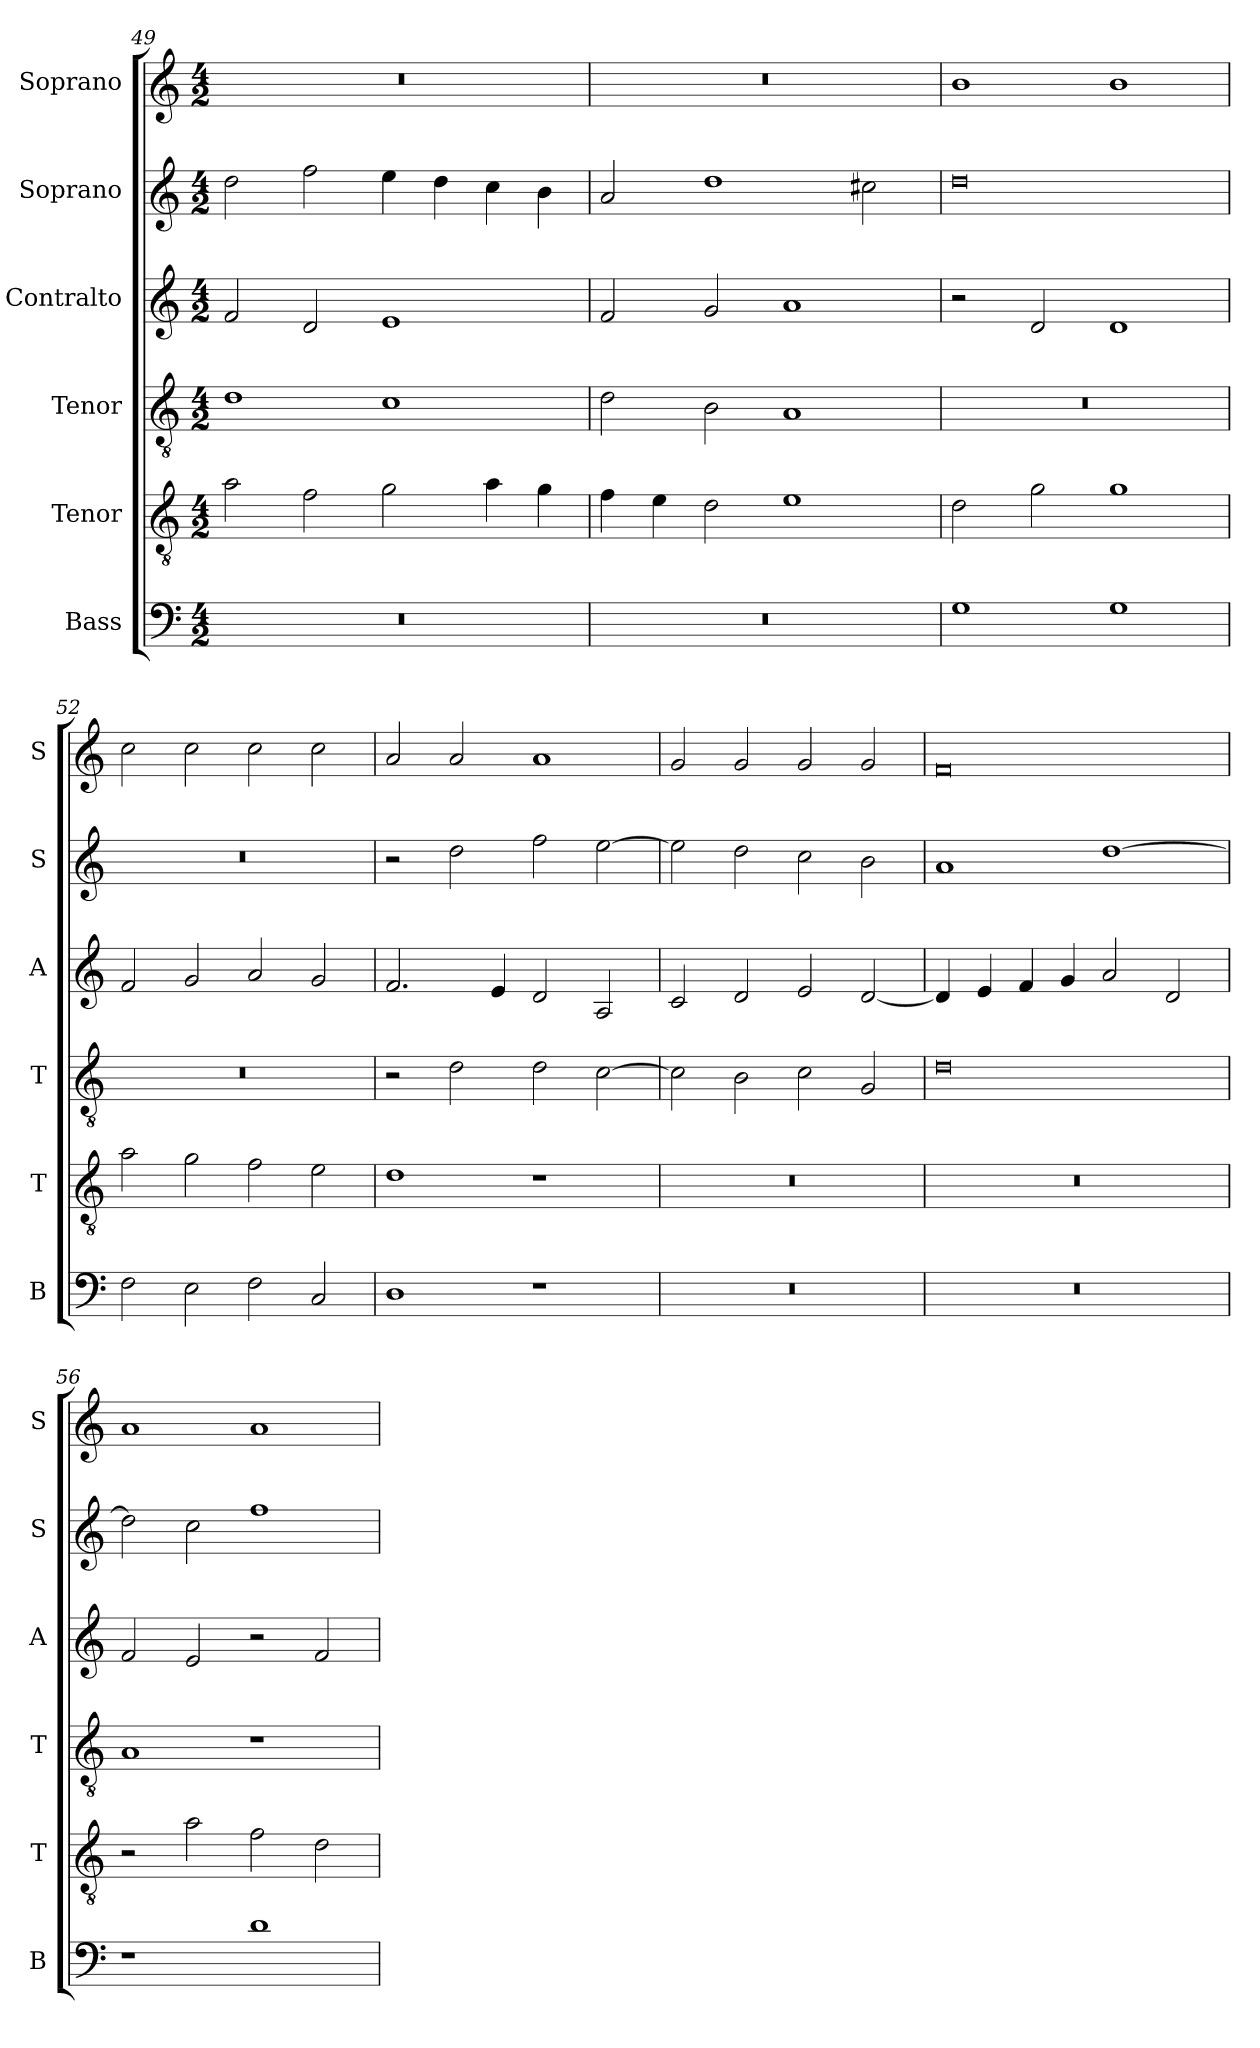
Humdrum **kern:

**kern	**kern	**kern	**kern	**kern	**kern
*part6	*part5	*part4	*part3	*part2	*part1
*staff6	*staff5	*staff4	*staff3	*staff2	*staff1
*I"Bass	*I"Tenor	*I"Tenor	*I"Contralto	*I"Soprano	*I"Soprano
*I'B	*I'T	*I'T	*I'A	*I'S	*I'S
*clefF4	*clefGv2	*clefGv2	*clefG2	*clefG2	*clefG2
*k[]	*k[]	*k[]	*k[]	*k[]	*k[]
*G:mix	*G:mix	*G:mix	*G:mix	*G:mix	*G:mix
*M4/2	*M4/2	*M4/2	*M4/2	*M4/2	*M4/2
=49	=49	=49	=49	=49	=49
0r	2a	1d	2f	2dd	0r
.	2f	.	2d	2ff	.
.	2g	1c	1e	4ee	.
.	.	.	.	4dd	.
.	4a	.	.	4cc	.
.	4g	.	.	4b	.
=50	=50	=50	=50	=50	=50
0r	4f	2d	2f	2a	0r
.	4e	.	.	.	.
.	2d	2B	2g	1dd	.
.	1e	1A	1a	.	.
.	.	.	.	2cc#X	.
=51	=51	=51	=51	=51	=51
1G	2d	0r	2r	0dd	1b
.	2g	.	2d	.	.
1G	1g	.	1d	.	1b
=52	=52	=52	=52	=52	=52
2F	2a	0r	2f	0r	2cc
2E	2g	.	2g	.	2cc
2F	2f	.	2a	.	2cc
2C	2e	.	2g	.	2cc
=53	=53	=53	=53	=53	=53
1D	1d	2r	2.f	2r	2a
.	.	2d	.	2dd	2a
.	.	.	4e	.	.
1r	1r	2d	2d	2ff	1a
.	.	[2c	2A	[2ee	.
=54	=54	=54	=54	=54	=54
0r	0r	2c]	2c	2ee]	2g
.	.	2B	2d	2dd	2g
.	.	2c	2e	2cc	2g
.	.	2G	[2d	2b	2g
=55	=55	=55	=55	=55	=55
0r	0r	0d	4d]	1a	0f
.	.	.	4e	.	.
.	.	.	4f	.	.
.	.	.	4g	.	.
.	.	.	2a	[1dd	.
.	.	.	2d	.	.
=56	=56	=56	=56	=56	=56
1r	2r	1A	2f	2dd]	1a
.	2a	.	2e	2cc	.
1d	2f	1r	2r	1ff	1a
.	2d	.	2f	.	.
=	=	=	=	=	=
*-	*-	*-	*-	*-	*-
